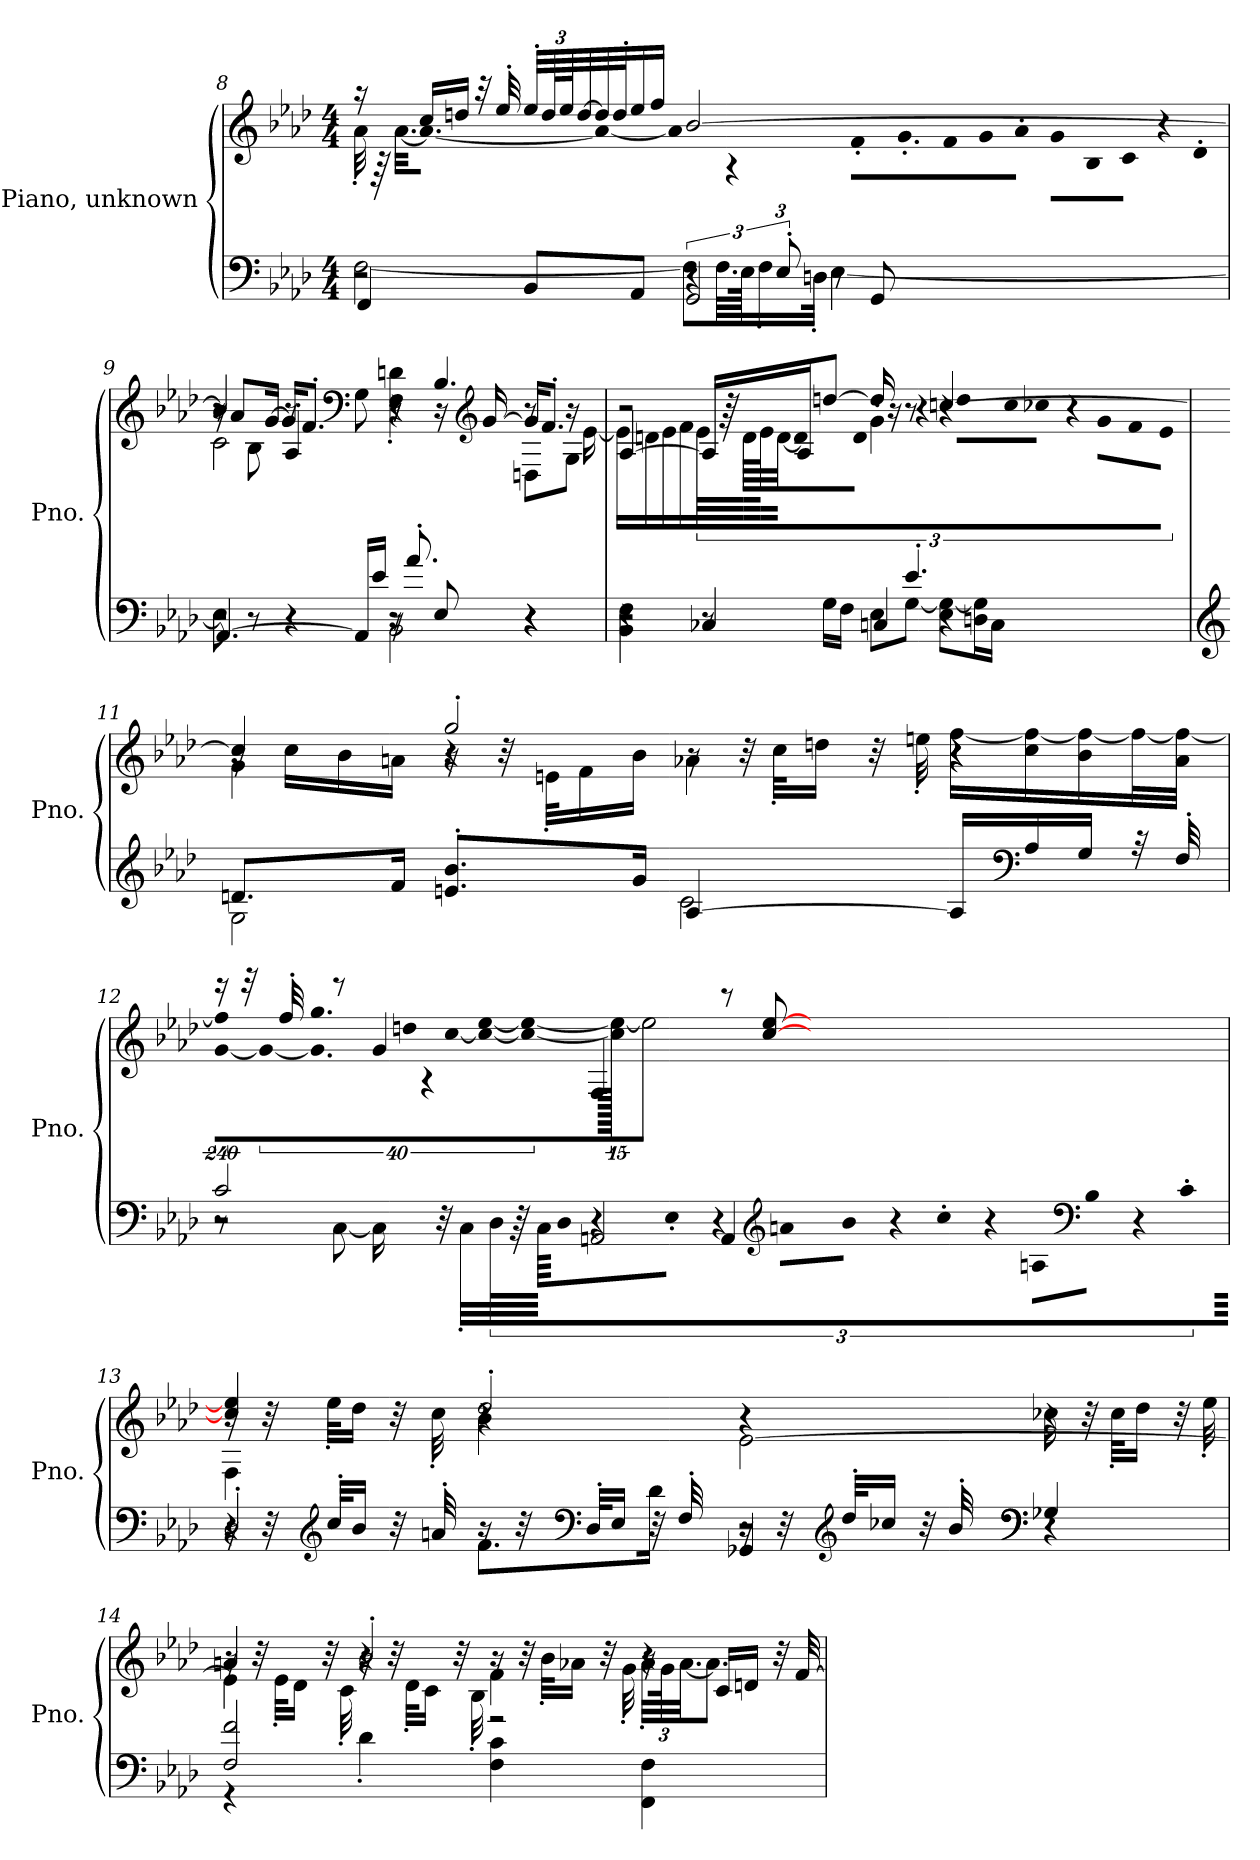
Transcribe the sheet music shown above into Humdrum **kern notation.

**kern	**kern
*part1	*part1
*staff2	*staff1
*I"Piano, unknown	*
*I'Pno.	*
!!LO:LB:g=z
*clefF4	*clefG2
*k[b-e-a-d-]	*k[b-e-a-d-]
*M4/4	*M4/4
=8	=8
*^	*^
*	*^	*	*
2r	[2F\	4FF/	16r	48a-'\
.	.	.	.	96r
.	.	.	.	[48.a-\KKL
.	.	.	16cc/LL	8.a-\J_
.	.	.	16ddn/JJ	.
.	.	.	32r	.
.	.	.	32ee-'/	.
*	*	*	*Xbrackettup	*
.	.	8BB-/L	48ee-'/LLL	4a-\_
.	.	.	96dd/L	.
.	.	.	96ee-/J	.
.	.	.	[48dd/	.
.	.	.	32dd/]	.
.	.	.	32dd'/J	.
.	.	8AA-/J	16ee-/	.
.	.	.	16ff/JJ	.
2GG/	8F\L]	6r	[2b-/	16a-\]
.	.	.	.	32r
.	.	.	.	32f'\LLL
.	64.F'\LLL	.	.	64.g'\L
.	128E-\JJK	.	.	128f\JJK
.	16F'\	.	.	16g\
.	.	12E-'/	.	.
.	32Dn'\JJk	.	.	32a-'\JJk
.	[4E-\	8r	.	16g\LL
.	.	.	.	16B-\
.	.	8GG/	.	16c\JJ
.	.	.	.	32r
.	.	.	.	32d-'\
!!LO:PB:g=z
=9	=9	=9	=9	=9
*	*	*	*^	*^
2r	8E-\]	[4.AA-/	4b-/]	8r	16r	2c\
.	.	.	.	.	8a-/L	.
.	8r	.	.	8B-\	.	.
.	.	.	.	.	[16g/Jk	.
.	4r	.	4A-'/	8r	16g/KL]	.
.	.	.	.	.	8.f'/J	.
*	*	*	*clefF4	*	*	*
.	.	16AA-/LL]	.	8G\	.	.
.	.	16e-/JJ	.	.	.	.
16r	2BB-\	8r	8r	4F\' 4dn\'	8r	4r
8.a-'/	.	.	.	.	.	.
.	.	8E-/	4.B-/	.	16r	.
*	*	*	*clefG2	*	*	*
.	.	.	.	.	[16g/	.
4r	.	4r	.	8r	16g/KL]	8Dn\L
.	.	.	.	.	8.f'/J	.
.	.	.	.	16r	.	8G\J
.	.	.	.	[16e-\	.	.
*	*	*	*	*	*v	*v
!!LO:LB:g=z
=10	=10	=10	=10	=10	=10
2r	4BB-\ 4F\	4r	[4A-/	16e-\LL]	2r
.	.	.	.	16dn\	.
.	.	.	.	16e-\	.
.	.	.	.	16f\	.
*	*	*	*	*brackettup	*
.	8r	4C-X/	16A-/LL]	96e-\JJkk	.
.	.	.	.	96r	.
.	.	.	.	96d\LLLL	.
*	*	*	*	*Xbrackettup	*
.	.	.	.	96e-\J	.
.	.	.	.	[48d\JJ	.
.	.	.	16A-/J	8d\]	.
.	16G\LL	.	[8ddn/J	.	.
.	16F\JJ	.	.	16d\Jk	.
8r	8E-\L	4Cn/	16dd/]	16r	4g'\
.	.	.	16r	16dd\LL	.
4.e-'/	[8G\J	.	8r	16cc\	.
.	.	.	.	16cc-X\JJ	.
.	8E-\ 8G\_L	4r	[4ccn/	16r	4r
.	.	.	.	16g\LL	.
.	16Dn\ 16G\]L	.	.	16f\	.
.	16C\JJ	.	.	16e-\JJ	.
*v	*v	*v	*	*	*
!!LO:LB:g=z	!!	!!
=11	=11	=11	=11
*clefG2	*	*	*
*^	*	*	*
8.dn/L	2G\	4cc/]	16r	4g\
.	.	.	16cc\LL	.
.	.	.	16b-\	.
16f/Jk	.	.	16an\JJ	.
8.en/' 8.b-/'L	.	2gg'/	16r	4r
.	.	.	32r	.
.	.	.	32en'\KLL	.
.	.	.	16f\	.
16g/Jk	.	.	16b-\JJ	.
[4A-/	2c\	.	16r	4a-X\
.	.	.	32r	.
.	.	.	32cc'\KLL	.
.	.	.	16ddn\JJ	.
.	.	.	32r	.
.	.	.	32een'\	.
16A-/LL]	.	4r	[16ff\LL	4r
*clefF4	*	*	*	*
16A-/	.	.	16cc\ 16ff\_	.
16G/JJ	.	.	16b-\ 16ff\_	.
32r	.	.	32ff\L_	.
32F'/	.	.	32a-\ 32ff\_JJJ	.
*	*	*	*v	*v
!!LO:LB:g=z
=12	=12	=12	=12
*	*^	*	*
*	*	*	*	*brackettup
!	!	!	!	!LO:N:vis=16
2r	8r	2c/	16r	[1920%137g\ 1920%137ff\]LL
.	.	.	32r	.
!	!	!	!	!LO:N:vis=32
.	.	.	.	640%23g\K_
.	.	.	32ff'/	.
!	!	!	!	!LO:N:vis=16.
.	.	.	.	960%103g\] 960%103gg\
.	[8C\	.	8r	.
!	!	!	!	!LO:N:vis=32
.	.	.	.	640%23ddn\JJk
.	16C\]	.	4g/	.
!	!	!	!	!LO:N:vis=32
.	.	.	.	640%23r
!	!	!	!	!LO:N:vis=32
.	.	.	.	[640%23cc\LLL
.	32r	.	.	.
!	!	!	!	!LO:N:vis=32
.	.	.	.	640%23cc\_ [640%23ee-\JJ
.	32C'\LLL	.	.	.
.	.	.	.	120%17cc\_ 120%17ee-\_
.	96D-\JJJk	.	.	.
.	96r	.	.	.
.	96C\KKLL	.	.	.
.	16D-\	.	.	.
.	32E-'\JJk	.	.	.
4r	16r	2AAn/	4F/	960cc\] 960ee-\_
.	.	.	.	2ee-\]
*clefG2	*	*	*	*
.	16an\LL	.	.	.
.	16b-\JJ	.	.	.
.	32r	.	.	.
.	32cc'\	.	.	.
4f/	16r	.	8r	.
.	16An\LL	.	.	.
*clefF4	*	*	*	*
.	16B-\JJ	.	[8cc/ [8ee-/	.
.	32r	.	.	.
.	32c'\	.	.	.
960ryy	960ryy	960ryy	960ryy	.
!!LO:LB:g=z
=13	=13	=13	=13	=13
*	*	*	*	*^
16r	4r	2D-'/	4cc/] 4ee-/]	16r	4F\
32r	.	.	.	32r	.
*clefG2	*	*	*	*	*
32cc'/KLL	.	.	.	32ee-'\KLL	.
16b-/JJ	.	.	.	16dd-\JJ	.
32r	.	.	.	32r	.
32an'/	.	.	.	32cc'\	.
16r	8.f\L	.	2dd-'/	4b-\	4r
32r	.	.	.	.	.
*clefF4	*	*	*	*	*
32D-'/KLL	.	.	.	.	.
16E-/JJ	.	.	.	.	.
32r	16d-\Jk	.	.	.	.
32F'/	.	.	.	.	.
16r	2r	4GG-X/	.	4r	[2e-\
32r	.	.	.	.	.
*clefG2	*	*	*	*	*
32dd-'/KLL	.	.	.	.	.
16cc-X/JJ	.	.	.	.	.
32r	.	.	.	.	.
32b-'/	.	.	.	.	.
*clefF4	*	*	*	*	*
4G-X/	.	4r	4r	16cc-X\	.
.	.	.	.	32r	.
.	.	.	.	32cc-'\KLL	.
.	.	.	.	16dd-\JJ	.
.	.	.	.	32r	.
.	.	.	.	32ee-'\	.
*	*v	*v	*	*	*
!!LO:LB:g=z	!!	!!
=14	=14	=14	=14	=14
2F/ 2f/	4r	4an/	16r	4e-\]
.	.	.	32r	.
.	.	.	32e-'\KLL	.
.	.	.	16d-\JJ	.
.	.	.	32r	.
.	.	.	32c'\	.
.	4d-'\	2b-'/	16r	4r
.	.	.	32r	.
.	.	.	32d-'\KLL	.
.	.	.	16c\JJ	.
.	.	.	32r	.
.	.	.	32B-'\	.
2r	4F\ 4c\	.	16r	4f\
.	.	.	32r	.
.	.	.	32b-'\KLL	.
.	.	.	16a-X\JJ	.
.	.	.	32r	.
.	.	.	32g'\	.
*	*	*	*Xbrackettup	*
.	4FF\ 4F\	16r	48a-'\LLL	4r
.	.	.	96g\K	.
.	.	.	[48.a-\JJ	.
.	.	16c/LL	8.a-\J]	.
.	.	16dn/JJ	.	.
.	.	32r	.	.
.	.	[32f/	.	.
*v	*v	*	*	*
*	*v	*v	*v
=	=
*-	*-
